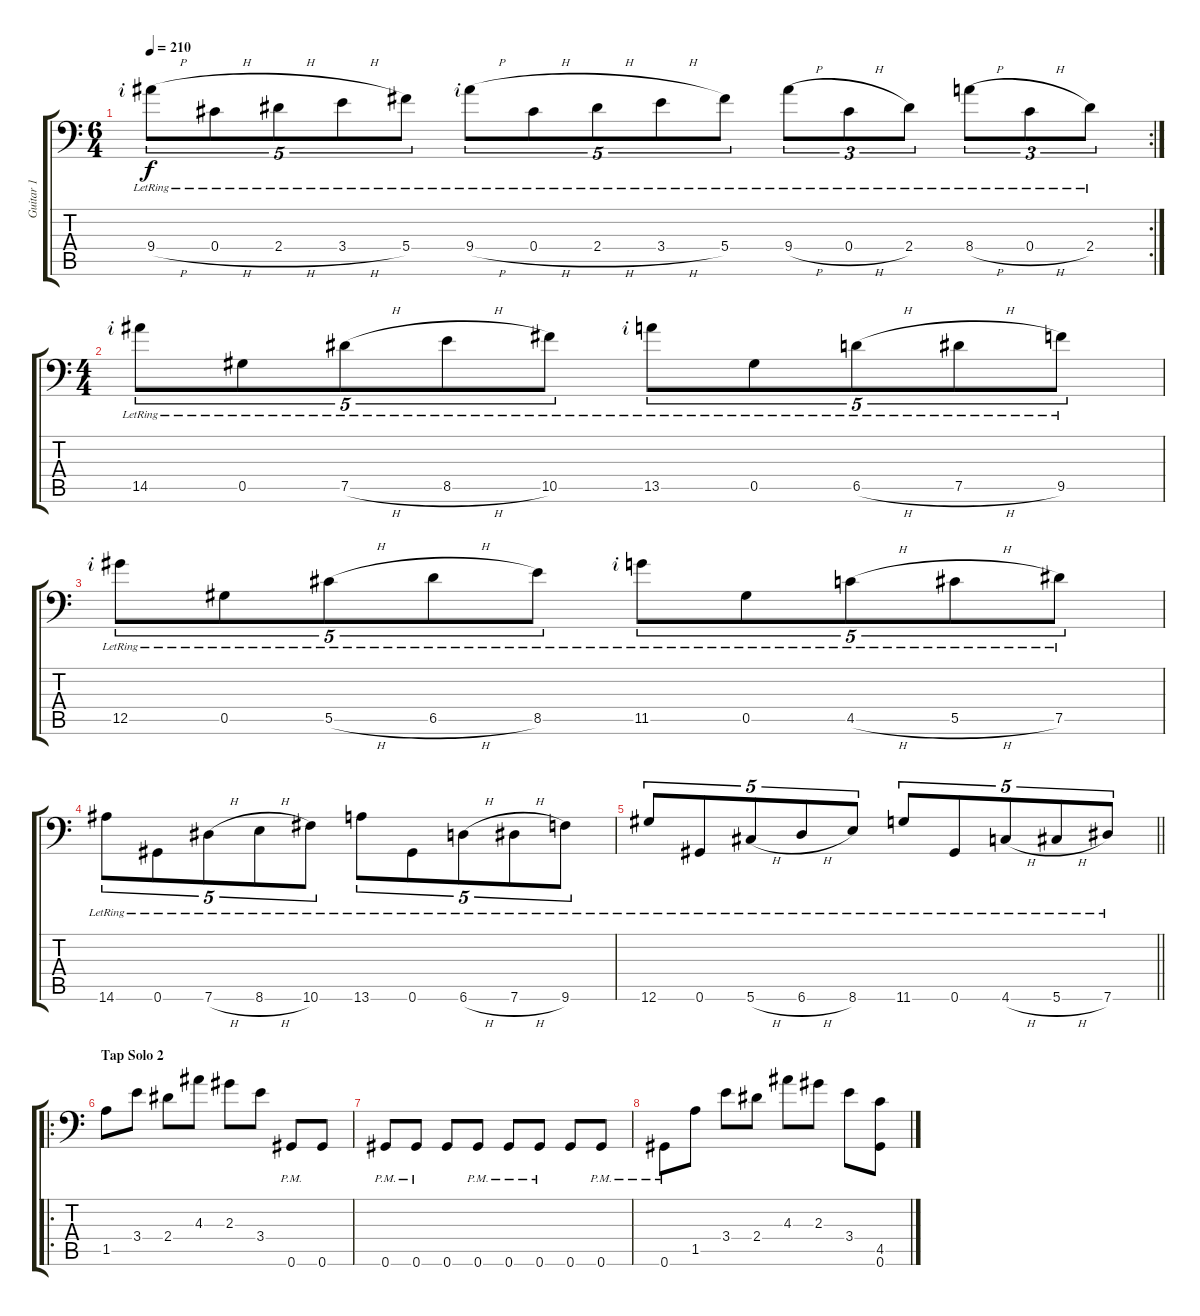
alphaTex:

\track ("Guitar 1" "Guitar 1") {instrument distortionguitar}
\staff {score tabs}
\tuning (Eb4 Bb3 Gb3 Db3 Ab2 Ab1) {hide}
\rc 2
\ts (6 4)
\tempo 210
\clef f4
\ks c
9.4{h lr rf 2}.8{tu (5 4) dy f} 0.4{h lr}.8{tu (5 4)} 2.4{h lr}.8{tu (5 4)} 3.4{h lr}.8{tu (5 4)} 5.4{lr}.8{tu (5 4)} 9.4{h lr rf 2}.8{tu (5 4)} 0.4{h lr}.8{tu (5 4)} 2.4{h lr}.8{tu (5 4)} 3.4{h lr}.8{tu (5 4)} 5.4{lr}.8{tu (5 4)} 9.4{h lr}.8{tu (3 2)} 0.4{h lr}.8{tu (3 2)} 2.4{lr}.8{tu (3 2)} 8.4{h lr}.8{tu (3 2)} 0.4{h lr}.8{tu (3 2)} 2.4{lr}.8{tu (3 2)} |
\ts (4 4)
14.5{lr rf 2}.8{tu (5 4)} 0.5{lr}.8{tu (5 4)} 7.5{h lr}.8{tu (5 4)} 8.5{h lr}.8{tu (5 4)} 10.5{lr}.8{tu (5 4)} 13.5{lr rf 2}.8{tu (5 4)} 0.5{lr}.8{tu (5 4)} 6.5{h lr}.8{tu (5 4)} 7.5{h lr}.8{tu (5 4)} 9.5{lr}.8{tu (5 4)} |
12.5{lr rf 2}.8{tu (5 4)} 0.5{lr}.8{tu (5 4)} 5.5{h lr}.8{tu (5 4)} 6.5{h lr}.8{tu (5 4)} 8.5{lr}.8{tu (5 4)} 11.5{lr rf 2}.8{tu (5 4)} 0.5{lr}.8{tu (5 4)} 4.5{h lr}.8{tu (5 4)} 5.5{h lr}.8{tu (5 4)} 7.5{lr}.8{tu (5 4)} |
14.6{lr}.8{tu (5 4)} 0.6{lr}.8{tu (5 4)} 7.6{h lr}.8{tu (5 4)} 8.6{h lr}.8{tu (5 4)} 10.6{lr}.8{tu (5 4)} 13.6{lr}.8{tu (5 4)} 0.6{lr}.8{tu (5 4)} 6.6{h lr}.8{tu (5 4)} 7.6{h lr}.8{tu (5 4)} 9.6{lr}.8{tu (5 4)} |
\barLineRight lightlight
12.6{lr}.8{tu (5 4)} 0.6{lr}.8{tu (5 4)} 5.6{h lr}.8{tu (5 4)} 6.6{h lr}.8{tu (5 4)} 8.6{lr}.8{tu (5 4)} 11.6{lr}.8{tu (5 4)} 0.6{lr}.8{tu (5 4)} 4.6{h lr}.8{tu (5 4)} 5.6{h lr}.8{tu (5 4)} 7.6{lr}.8{tu (5 4)} |
\ro
\section ("" "Tap Solo 2")
1.5.8 3.4.8 2.4.8 4.3.8 2.3.8 3.4.8 0.6{pm}.8 0.6.8 |
0.6{pm}.8 0.6{pm}.8 0.6.8 0.6{pm}.8 0.6{pm}.8 0.6{pm}.8 0.6.8 0.6{pm}.8 |
0.6{pm}.8 1.5.8 3.4.8 2.4.8 4.3.8 2.3.8 3.4.8 (4.5 0.6).8
